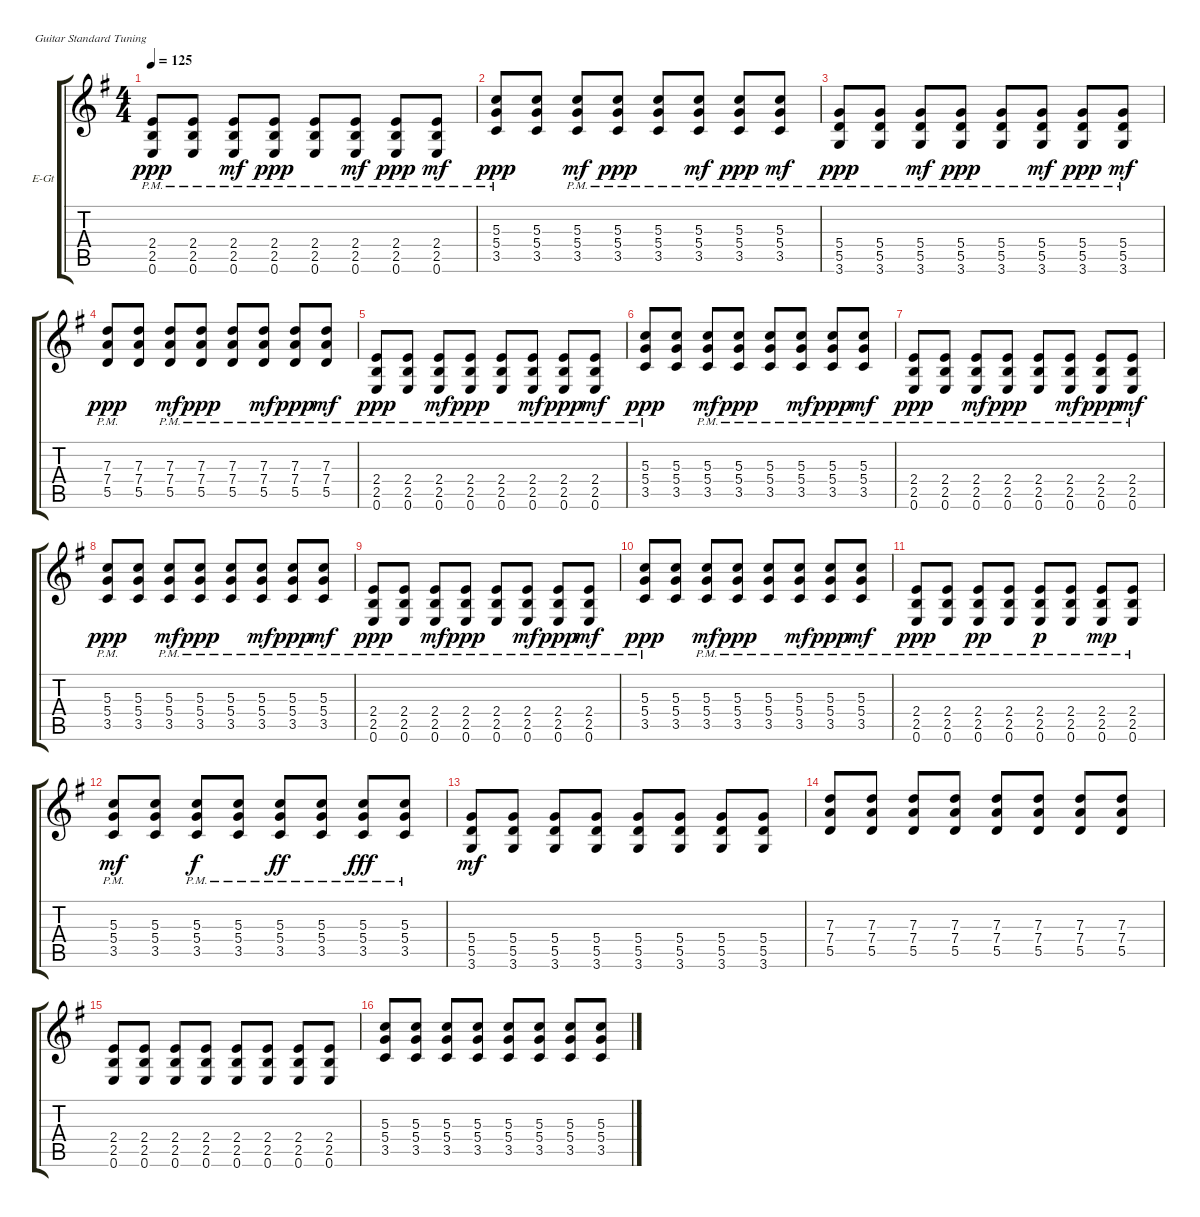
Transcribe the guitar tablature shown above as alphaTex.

\bracketExtendMode groupsimilarinstruments
\firstSystemTrackNameOrientation horizontal
\otherSystemsTrackNameOrientation horizontal
\track ("Electric Guitar 1" "E-Gt") {instrument distortionguitar}
\staff {score tabs}
\tuning (E4 B3 G3 D3 A2 E2)
\ts (4 4)
\tempo 125
\clef g2
\ks g
(0.6{pm} 2.5{pm} 2.4{pm}).8{dy ppp} (0.6{pm} 2.5{pm} 2.4{pm}).8 (0.6{pm} 2.5{pm} 2.4{pm}).8{dy mf} (0.6{pm} 2.5{pm} 2.4{pm}).8{dy ppp} (0.6{pm} 2.5{pm} 2.4{pm}).8 (0.6{pm} 2.5{pm} 2.4{pm}).8{dy mf} (0.6{pm} 2.5{pm} 2.4{pm}).8{dy ppp} (0.6{pm} 2.5{pm} 2.4{pm}).8{dy mf} |
(3.5{pm} 5.4{pm} 5.3).8{dy ppp} (3.5 5.4 5.3).8 (3.5{pm} 5.4{pm} 5.3).8{dy mf} (3.5{pm} 5.4{pm} 5.3).8{dy ppp} (3.5{pm} 5.4{pm} 5.3).8 (3.5{pm} 5.4{pm} 5.3).8{dy mf} (3.5{pm} 5.4{pm} 5.3).8{dy ppp} (3.5{pm} 5.4{pm} 5.3).8{dy mf} |
(3.6{pm} 5.5{pm} 5.4{pm}).8{dy ppp} (3.6{pm} 5.5{pm} 5.4{pm}).8 (3.6{pm} 5.5{pm} 5.4{pm}).8{dy mf} (3.6{pm} 5.5{pm} 5.4{pm}).8{dy ppp} (3.6{pm} 5.5{pm} 5.4{pm}).8 (3.6{pm} 5.5{pm} 5.4{pm}).8{dy mf} (3.6{pm} 5.5{pm} 5.4{pm}).8{dy ppp} (3.6{pm} 5.5{pm} 5.4{pm}).8{dy mf} |
(5.5{pm} 7.4{pm} 7.3).8{dy ppp} (5.5 7.4 7.3).8 (5.5{pm} 7.4{pm} 7.3).8{dy mf} (5.5{pm} 7.4{pm} 7.3).8{dy ppp} (5.5{pm} 7.4{pm} 7.3).8 (5.5{pm} 7.4{pm} 7.3).8{dy mf} (5.5{pm} 7.4{pm} 7.3).8{dy ppp} (5.5{pm} 7.4{pm} 7.3).8{dy mf} |
(0.6{pm} 2.5{pm} 2.4{pm}).8{dy ppp} (0.6{pm} 2.5{pm} 2.4{pm}).8 (0.6{pm} 2.5{pm} 2.4{pm}).8{dy mf} (0.6{pm} 2.5{pm} 2.4{pm}).8{dy ppp} (0.6{pm} 2.5{pm} 2.4{pm}).8 (0.6{pm} 2.5{pm} 2.4{pm}).8{dy mf} (0.6{pm} 2.5{pm} 2.4{pm}).8{dy ppp} (0.6{pm} 2.5{pm} 2.4{pm}).8{dy mf} |
(3.5{pm} 5.4{pm} 5.3).8{dy ppp} (3.5 5.4 5.3).8 (3.5{pm} 5.4{pm} 5.3).8{dy mf} (3.5{pm} 5.4{pm} 5.3).8{dy ppp} (3.5{pm} 5.4{pm} 5.3).8 (3.5{pm} 5.4{pm} 5.3).8{dy mf} (3.5{pm} 5.4{pm} 5.3).8{dy ppp} (3.5{pm} 5.4{pm} 5.3).8{dy mf} |
(0.6{pm} 2.5{pm} 2.4{pm}).8{dy ppp} (0.6{pm} 2.5{pm} 2.4{pm}).8 (0.6{pm} 2.5{pm} 2.4{pm}).8{dy mf} (0.6{pm} 2.5{pm} 2.4{pm}).8{dy ppp} (0.6{pm} 2.5{pm} 2.4{pm}).8 (0.6{pm} 2.5{pm} 2.4{pm}).8{dy mf} (0.6{pm} 2.5{pm} 2.4{pm}).8{dy ppp} (0.6{pm} 2.5{pm} 2.4{pm}).8{dy mf} |
(3.5{pm} 5.4{pm} 5.3).8{dy ppp} (3.5 5.4 5.3).8 (3.5{pm} 5.4{pm} 5.3).8{dy mf} (3.5{pm} 5.4{pm} 5.3).8{dy ppp} (3.5{pm} 5.4{pm} 5.3).8 (3.5{pm} 5.4{pm} 5.3).8{dy mf} (3.5{pm} 5.4{pm} 5.3).8{dy ppp} (3.5{pm} 5.4{pm} 5.3).8{dy mf} |
(0.6{pm} 2.5{pm} 2.4{pm}).8{dy ppp} (0.6{pm} 2.5{pm} 2.4{pm}).8 (0.6{pm} 2.5{pm} 2.4{pm}).8{dy mf} (0.6{pm} 2.5{pm} 2.4{pm}).8{dy ppp} (0.6{pm} 2.5{pm} 2.4{pm}).8 (0.6{pm} 2.5{pm} 2.4{pm}).8{dy mf} (0.6{pm} 2.5{pm} 2.4{pm}).8{dy ppp} (0.6{pm} 2.5{pm} 2.4{pm}).8{dy mf} |
(3.5{pm} 5.4{pm} 5.3).8{dy ppp} (3.5 5.4 5.3).8 (3.5{pm} 5.4{pm} 5.3).8{dy mf} (3.5{pm} 5.4{pm} 5.3).8{dy ppp} (3.5{pm} 5.4{pm} 5.3).8 (3.5{pm} 5.4{pm} 5.3).8{dy mf} (3.5{pm} 5.4{pm} 5.3).8{dy ppp} (3.5{pm} 5.4{pm} 5.3).8{dy mf} |
(0.6{pm} 2.5{pm} 2.4{pm}).8{dy ppp} (0.6{pm} 2.5{pm} 2.4{pm}).8 (0.6{pm} 2.5{pm} 2.4{pm}).8{dy pp} (0.6{pm} 2.5{pm} 2.4{pm}).8 (0.6{pm} 2.5{pm} 2.4{pm}).8{dy p} (0.6{pm} 2.5{pm} 2.4{pm}).8 (0.6{pm} 2.5{pm} 2.4{pm}).8{dy mp} (0.6{pm} 2.5{pm} 2.4{pm}).8 |
(3.5{pm} 5.4{pm} 5.3).8{dy mf} (3.5 5.4 5.3).8 (3.5{pm} 5.4{pm} 5.3).8{dy f} (3.5{pm} 5.4{pm} 5.3).8 (3.5{pm} 5.4{pm} 5.3).8{dy ff} (3.5{pm} 5.4{pm} 5.3).8 (3.5{pm} 5.4{pm} 5.3).8{dy fff} (3.5{pm} 5.4{pm} 5.3).8 |
(3.6 5.5 5.4).8{dy mf} (3.6 5.5 5.4).8 (3.6 5.5 5.4).8 (3.6 5.5 5.4).8 (3.6 5.5 5.4).8 (3.6 5.5 5.4).8 (3.6 5.5 5.4).8 (3.6 5.5 5.4).8 |
(5.5 7.4 7.3).8 (5.5 7.4 7.3).8 (5.5 7.4 7.3).8 (5.5 7.4 7.3).8 (5.5 7.4 7.3).8 (5.5 7.4 7.3).8 (5.5 7.4 7.3).8 (5.5 7.4 7.3).8 |
(0.6 2.5 2.4).8 (0.6 2.5 2.4).8 (0.6 2.5 2.4).8 (0.6 2.5 2.4).8 (0.6 2.5 2.4).8 (0.6 2.5 2.4).8 (0.6 2.5 2.4).8 (0.6 2.5 2.4).8 |
(3.5 5.4 5.3).8 (3.5 5.4 5.3).8 (3.5 5.4 5.3).8 (3.5 5.4 5.3).8 (3.5 5.4 5.3).8 (3.5 5.4 5.3).8 (3.5 5.4 5.3).8 (3.5 5.4 5.3).8
